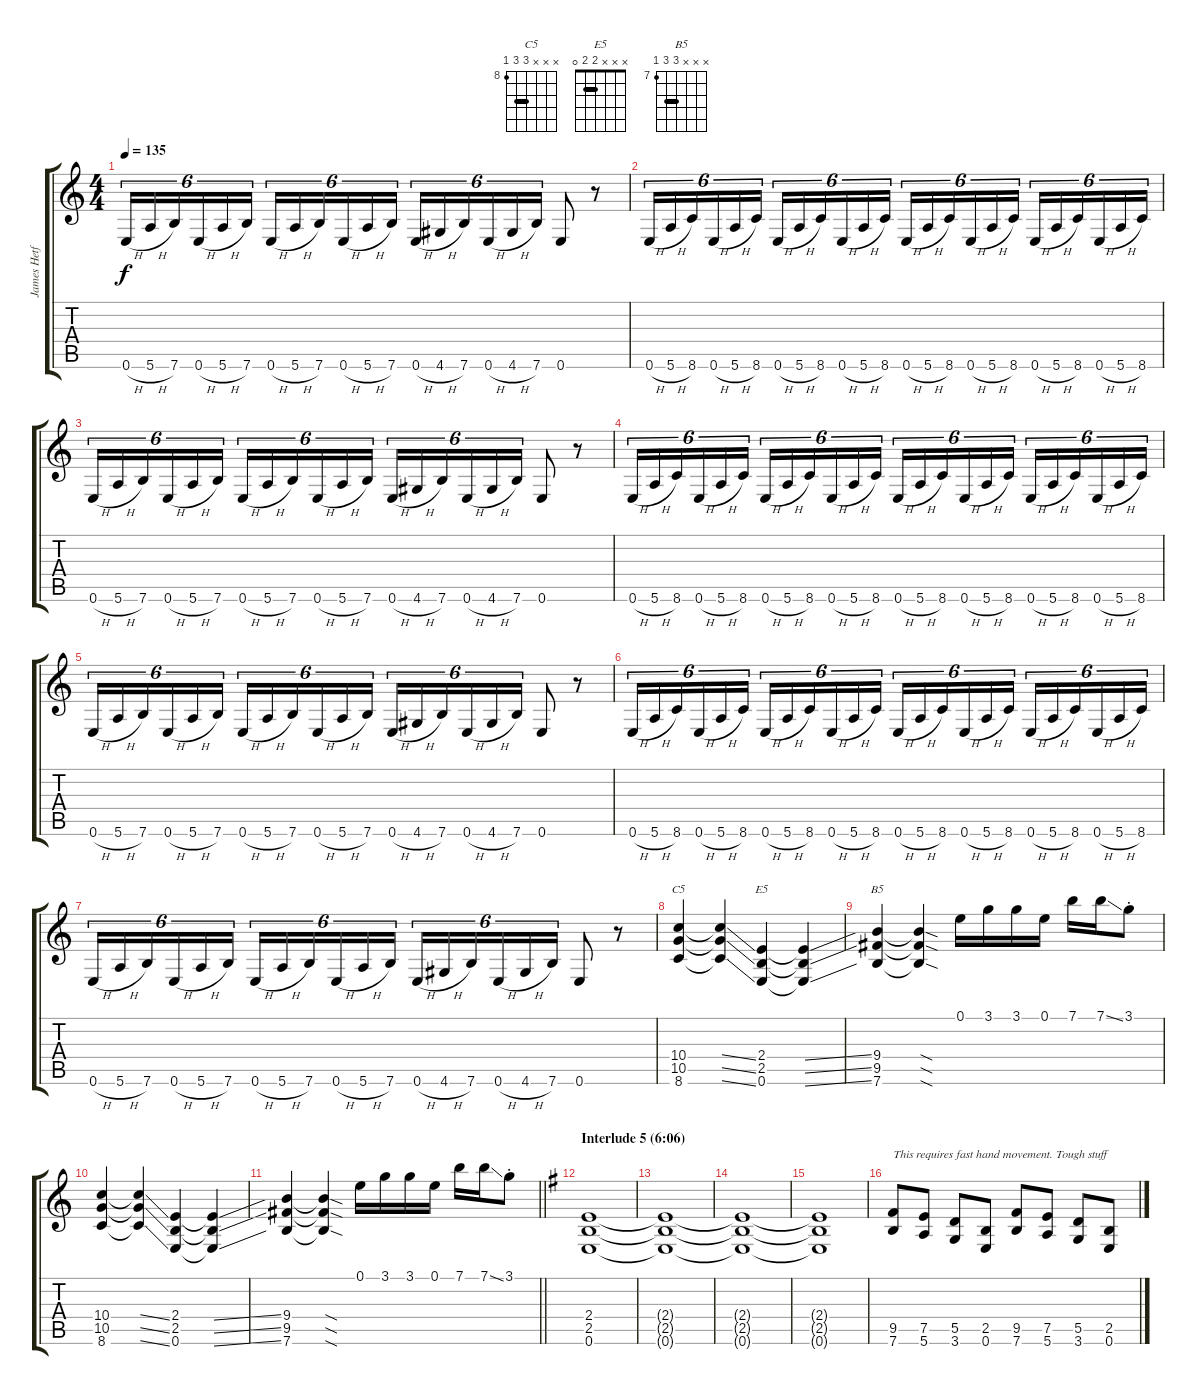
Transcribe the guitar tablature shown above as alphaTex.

\track ("James Hetfield Rhythm Gtr." "James Hetf") {instrument electricguitarclean}
\staff {score tabs}
\tuning (E4 B3 G3 D3 A2 E2) {hide}
\chord ("C5" x x x 10 10 8) {firstfret 8 barre 10}
\chord ("E5" x x x 2 2 0) {barre 2}
\chord ("B5" x x x 9 9 7) {firstfret 7 barre 9}
\ts (4 4)
\tempo 135
\clef g2
\ks aminor
0.6{h}.16{tu (6 4) dy f} 5.6{h}.16{tu (6 4)} 7.6.16{tu (6 4)} 0.6{h}.16{tu (6 4)} 5.6{h}.16{tu (6 4)} 7.6.16{tu (6 4)} 0.6{h}.16{tu (6 4)} 5.6{h}.16{tu (6 4)} 7.6.16{tu (6 4)} 0.6{h}.16{tu (6 4)} 5.6{h}.16{tu (6 4)} 7.6.16{tu (6 4)} 0.6{h}.16{tu (6 4)} 4.6{h}.16{tu (6 4)} 7.6.16{tu (6 4)} 0.6{h}.16{tu (6 4)} 4.6{h}.16{tu (6 4)} 7.6.16{tu (6 4)} 0.6.8 r.8 |
0.6{h}.16{tu (6 4)} 5.6{h}.16{tu (6 4)} 8.6.16{tu (6 4)} 0.6{h}.16{tu (6 4)} 5.6{h}.16{tu (6 4)} 8.6.16{tu (6 4)} 0.6{h}.16{tu (6 4)} 5.6{h}.16{tu (6 4)} 8.6.16{tu (6 4)} 0.6{h}.16{tu (6 4)} 5.6{h}.16{tu (6 4)} 8.6.16{tu (6 4)} 0.6{h}.16{tu (6 4)} 5.6{h}.16{tu (6 4)} 8.6.16{tu (6 4)} 0.6{h}.16{tu (6 4)} 5.6{h}.16{tu (6 4)} 8.6.16{tu (6 4)} 0.6{h}.16{tu (6 4)} 5.6{h}.16{tu (6 4)} 8.6.16{tu (6 4)} 0.6{h}.16{tu (6 4)} 5.6{h}.16{tu (6 4)} 8.6.16{tu (6 4)} |
0.6{h}.16{tu (6 4)} 5.6{h}.16{tu (6 4)} 7.6.16{tu (6 4)} 0.6{h}.16{tu (6 4)} 5.6{h}.16{tu (6 4)} 7.6.16{tu (6 4)} 0.6{h}.16{tu (6 4)} 5.6{h}.16{tu (6 4)} 7.6.16{tu (6 4)} 0.6{h}.16{tu (6 4)} 5.6{h}.16{tu (6 4)} 7.6.16{tu (6 4)} 0.6{h}.16{tu (6 4)} 4.6{h}.16{tu (6 4)} 7.6.16{tu (6 4)} 0.6{h}.16{tu (6 4)} 4.6{h}.16{tu (6 4)} 7.6.16{tu (6 4)} 0.6.8 r.8 |
0.6{h}.16{tu (6 4)} 5.6{h}.16{tu (6 4)} 8.6.16{tu (6 4)} 0.6{h}.16{tu (6 4)} 5.6{h}.16{tu (6 4)} 8.6.16{tu (6 4)} 0.6{h}.16{tu (6 4)} 5.6{h}.16{tu (6 4)} 8.6.16{tu (6 4)} 0.6{h}.16{tu (6 4)} 5.6{h}.16{tu (6 4)} 8.6.16{tu (6 4)} 0.6{h}.16{tu (6 4)} 5.6{h}.16{tu (6 4)} 8.6.16{tu (6 4)} 0.6{h}.16{tu (6 4)} 5.6{h}.16{tu (6 4)} 8.6.16{tu (6 4)} 0.6{h}.16{tu (6 4)} 5.6{h}.16{tu (6 4)} 8.6.16{tu (6 4)} 0.6{h}.16{tu (6 4)} 5.6{h}.16{tu (6 4)} 8.6.16{tu (6 4)} |
0.6{h}.16{tu (6 4)} 5.6{h}.16{tu (6 4)} 7.6.16{tu (6 4)} 0.6{h}.16{tu (6 4)} 5.6{h}.16{tu (6 4)} 7.6.16{tu (6 4)} 0.6{h}.16{tu (6 4)} 5.6{h}.16{tu (6 4)} 7.6.16{tu (6 4)} 0.6{h}.16{tu (6 4)} 5.6{h}.16{tu (6 4)} 7.6.16{tu (6 4)} 0.6{h}.16{tu (6 4)} 4.6{h}.16{tu (6 4)} 7.6.16{tu (6 4)} 0.6{h}.16{tu (6 4)} 4.6{h}.16{tu (6 4)} 7.6.16{tu (6 4)} 0.6.8 r.8 |
0.6{h}.16{tu (6 4)} 5.6{h}.16{tu (6 4)} 8.6.16{tu (6 4)} 0.6{h}.16{tu (6 4)} 5.6{h}.16{tu (6 4)} 8.6.16{tu (6 4)} 0.6{h}.16{tu (6 4)} 5.6{h}.16{tu (6 4)} 8.6.16{tu (6 4)} 0.6{h}.16{tu (6 4)} 5.6{h}.16{tu (6 4)} 8.6.16{tu (6 4)} 0.6{h}.16{tu (6 4)} 5.6{h}.16{tu (6 4)} 8.6.16{tu (6 4)} 0.6{h}.16{tu (6 4)} 5.6{h}.16{tu (6 4)} 8.6.16{tu (6 4)} 0.6{h}.16{tu (6 4)} 5.6{h}.16{tu (6 4)} 8.6.16{tu (6 4)} 0.6{h}.16{tu (6 4)} 5.6{h}.16{tu (6 4)} 8.6.16{tu (6 4)} |
0.6{h}.16{tu (6 4)} 5.6{h}.16{tu (6 4)} 7.6.16{tu (6 4)} 0.6{h}.16{tu (6 4)} 5.6{h}.16{tu (6 4)} 7.6.16{tu (6 4)} 0.6{h}.16{tu (6 4)} 5.6{h}.16{tu (6 4)} 7.6.16{tu (6 4)} 0.6{h}.16{tu (6 4)} 5.6{h}.16{tu (6 4)} 7.6.16{tu (6 4)} 0.6{h}.16{tu (6 4)} 4.6{h}.16{tu (6 4)} 7.6.16{tu (6 4)} 0.6{h}.16{tu (6 4)} 4.6{h}.16{tu (6 4)} 7.6.16{tu (6 4)} 0.6.8 r.8 |
(10.4 10.5 8.6).4{ch "C5"} (10.4{ss t} 10.5{ss t} 8.6{ss t}).4 (2.4 2.5 0.6).4{ch "E5"} (2.4{ss t} 2.5{ss t} 0.6{ss t}).4 |
(9.4 9.5 7.6).4{ch "B5"} (9.4{sod t} 9.5{sod t} 7.6{sod t}).4 0.1.16 3.1.16 3.1.16 0.1.16 7.1.16 7.1{ss}.16 3.1{st}.8 |
(10.4 10.5 8.6).4 (10.4{ss t} 10.5{ss t} 8.6{ss t}).4 (2.4 2.5 0.6).4 (2.4{ss t} 2.5{ss t} 0.6{ss t}).4 |
\barLineRight lightlight
(9.4 9.5 7.6).4 (9.4{sod t} 9.5{sod t} 7.6{sod t}).4 0.1.16 3.1.16 3.1.16 0.1.16 7.1.16 7.1{ss}.16 3.1{st}.8 |
\section ("" "Interlude 5 (6:06)")
\ks eminor
(2.4 2.5 0.6).1 |
(2.4{t} 2.5{t} 0.6{t}).1 |
(2.4{t} 2.5{t} 0.6{t}).1 |
(2.4{t} 2.5{t} 0.6{t}).1 |
(9.5 7.6).8{txt "This requires fast hand movement. Tough stuff"} (7.5 5.6).8 (5.5 3.6).8 (2.5 0.6).8 (9.5 7.6).8 (7.5 5.6).8 (5.5 3.6).8 (2.5 0.6).8
